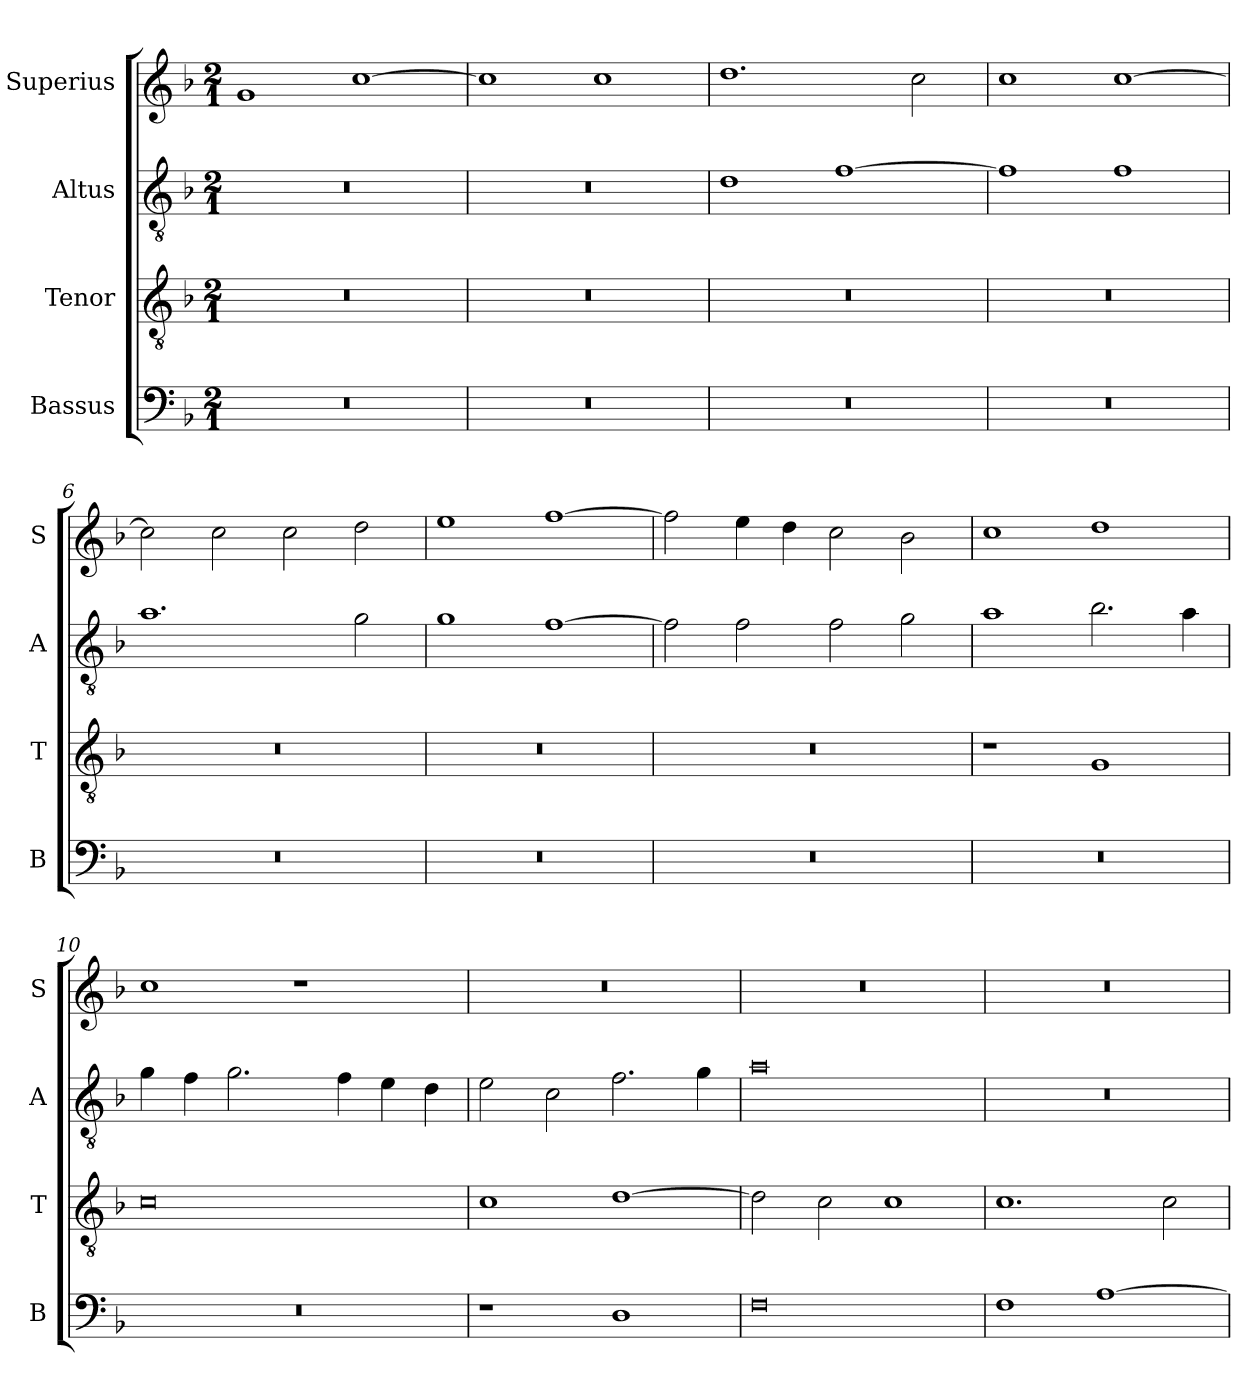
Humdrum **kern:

**kern	**kern	**kern	**kern
*part4	*part3	*part2	*part1
*staff4	*staff3	*staff2	*staff1
*I"Bassus	*I"Tenor	*I"Altus	*I"Superius
*I'B	*I'T	*I'A	*I'S
*clefF4	*clefGv2	*clefGv2	*clefG2
*k[b-]	*k[b-]	*k[b-]	*k[b-]
*d:	*d:	*d:	*d:
*M2/1	*M2/1	*M2/1	*M2/1
=	=	=	=
0r	0r	0r	1g
.	.	.	[1cc
=3	=3	=3	=3
0r	0r	0r	1cc]
.	.	.	1cc
=4	=4	=4	=4
0r	0r	1d	1.dd
.	.	[1f	.
.	.	.	2cc
=5	=5	=5	=5
0r	0r	1f]	1cc
.	.	1f	[1cc
=6	=6	=6	=6
0r	0r	1.a	2cc]
.	.	.	2cc
.	.	.	2cc
.	.	2g	2dd
=7	=7	=7	=7
0r	0r	1g	1ee
.	.	[1f	[1ff
=8	=8	=8	=8
0r	0r	2f]	2ff]
.	.	2f	4ee
.	.	.	4dd
.	.	2f	2cc
.	.	2g	2b-
=9	=9	=9	=9
0r	1r	1a	1cc
.	1G	2.b-	1dd
.	.	4a	.
=10	=10	=10	=10
0r	0c	4g	1cc
.	.	4f	.
.	.	2.g	.
.	.	.	1r
.	.	4f	.
.	.	4e	.
.	.	4d	.
=11	=11	=11	=11
1r	1c	2e	0r
.	.	2c	.
1D	[1d	2.f	.
.	.	4g	.
=12	=12	=12	=12
0F	2d]	0a	0r
.	2c	.	.
.	1c	.	.
=13	=13	=13	=13
1F	1.c	0r	0r
[1A	.	.	.
.	2c	.	.
=	=	=	=
*-	*-	*-	*-
